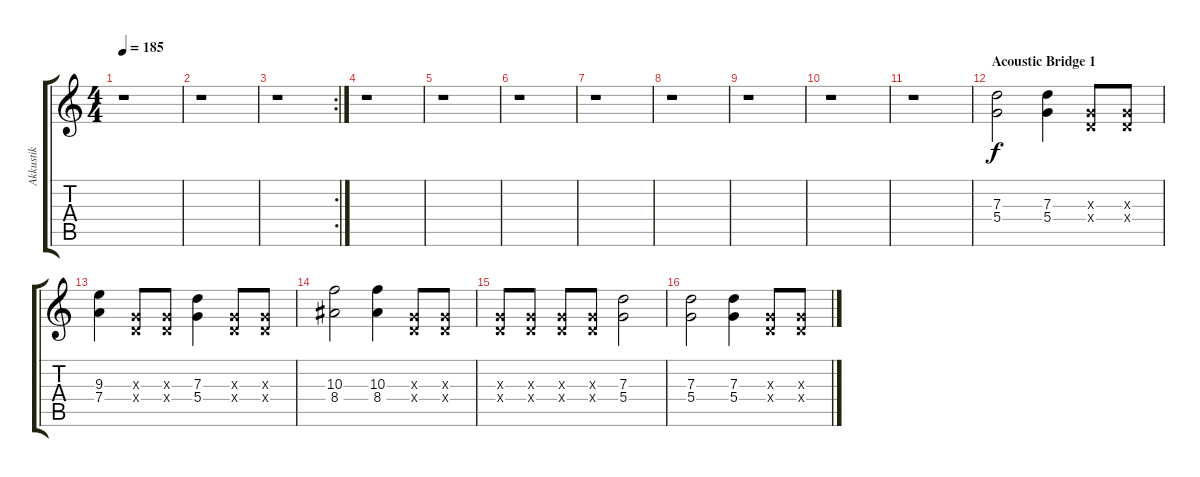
\track ("Akkustik" "Akkustik") {instrument acousticguitarnylon}
\staff {score tabs}
\tuning (E4 B3 G3 D3 A2 E2) {hide}
\ts (4 4)
\tempo 185
\clef g2
\ks c
r.1{dy f} |
r.1 |
\rc 2
r.1 |
r.1 |
r.1 |
r.1 |
r.1 |
r.1 |
r.1 |
r.1 |
r.1 |
\section ("" "Acoustic Bridge 1")
(7.3 5.4).2 (7.3 5.4).4 (0.3{x} 0.4{x}).8 (0.3{x} 0.4{x}).8 |
(9.3 7.4).4 (0.3{x} 0.4{x}).8 (0.3{x} 0.4{x}).8 (7.3 5.4).4 (0.3{x} 0.4{x}).8 (0.3{x} 0.4{x}).8 |
(10.3 8.4).2 (10.3 8.4).4 (0.3{x} 0.4{x}).8 (0.3{x} 0.4{x}).8 |
(0.3{x} 0.4{x}).8 (0.3{x} 0.4{x}).8 (0.3{x} 0.4{x}).8 (0.3{x} 0.4{x}).8 (7.3 5.4).2 |
(7.3 5.4).2 (7.3 5.4).4 (0.3{x} 0.4{x}).8 (0.3{x} 0.4{x}).8
